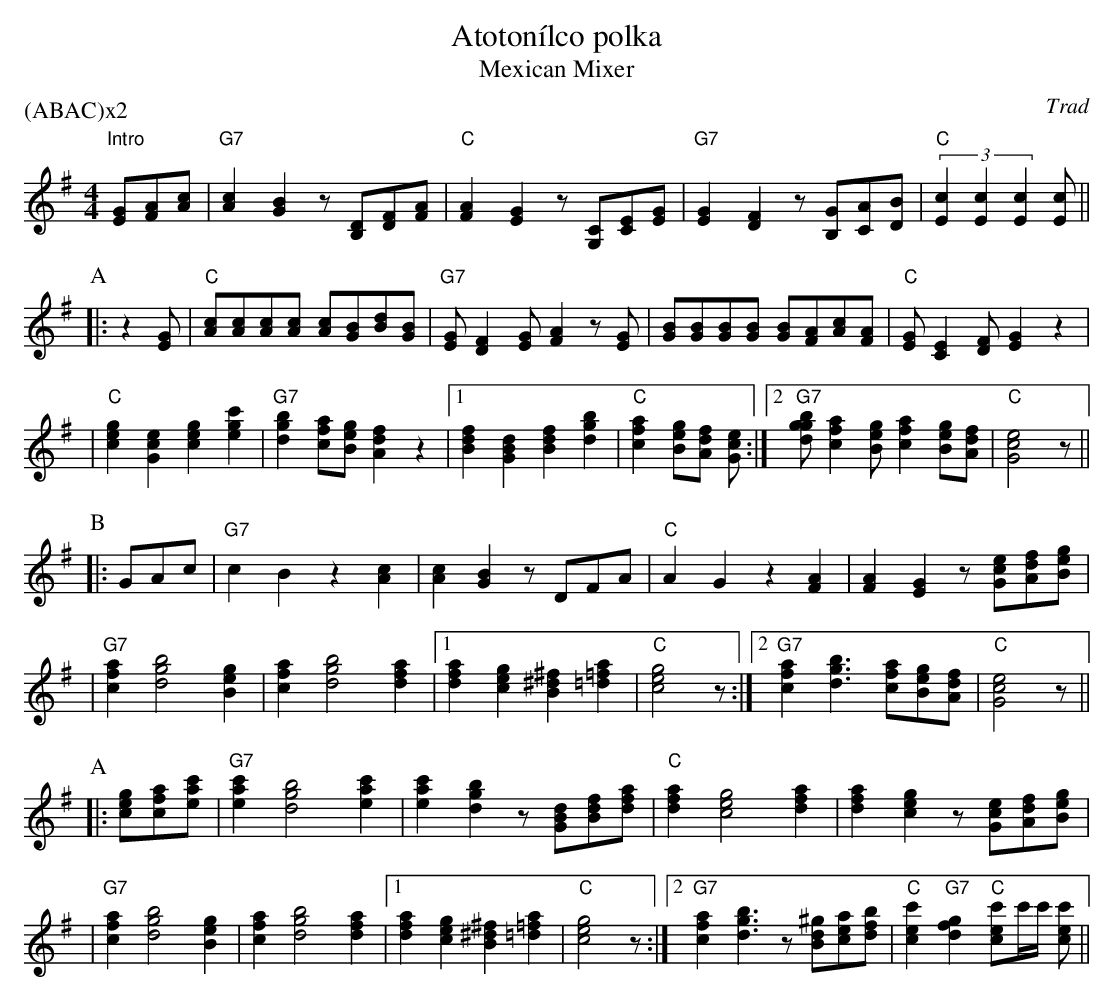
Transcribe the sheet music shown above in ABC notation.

X:1
T: Atoton\'ilco polka
T: Mexican Mixer
C: Trad
M: 4/4
L: 1/8
P: (ABAC)x2
K: G
"Intro"\
[GE][AF][cA] \
| "G7"[c2A2][B2G2] z[DB,][FD][AF] \
| "C"[A2F2][G2E2] z[CG,][EC][GE] \
| "G7"[G2E2][F2D2] z[GB,][AC][BD] \
| "C"(3[c2E2][c2E2][c2E2] [cE] ||
P: A
|: z2[GE] \
| "C"[cA][cA][cA][cA] [cA][BG][dB][BG] \
| "G7"[GE][F2D2][GE] [A2F2]z[GE] \
| [BG][BG][BG][BG] [BG][AF][cA][AF] \
| "C"[GE][E2C2][FD] [G2E2]z2 |
| "C"[g2e2c2][e2c2G2] [g2e2c2][c'2g2e2] \
| "G7"[b2g2d2][afc][geB] [f2d2A2]z2 \
|1 [f2d2B2][d2B2G2] [f2d2B2][b2g2d2] \
| "C"[a2f2c2][geB][fdA] [ecG] :|2 "G7"[bggd][a2f2c2][geB] [a2f2c2][geB][fdA] \
| "C"[e4c4G4] z ||
P: B
|: GAc \
| "G7"c2B2 z2[c2A2] \
| [c2A2][B2G2] zDFA \
| "C"A2G2 z2[A2F2] \
| [A2F2][G2E2] z[ecG][fdA][geB] |
| "G7"[a2f2c2] [b4g4d4] [g2e2B2] \
| [a2f2c2] [b4g4d4] [a2f2d2] \
|1 [a2f2d2][g2e2c2] [^f2^d2B2][a2=f2=d2] \
| "C"[g4e4c4]z :|2 "G7"[a2f2c2][b3g3d3] [afc][geB][fdA] \
| "C"[e4c4G4] z ||
P: A
P: C
|: [gec][afc][c'ae] \
| "G7"[c'2a2e2] [b4g4d4] [c'2a2e2] \
| [c'2a2e2][b2g2d2] z[dBG][fdB][afd] \
| "C"[a2f2d2] [g4e4c4] [a2f2d2] \
| [a2f2d2][g2e2c2] z[ecG][fdA][geB] |
| "G7"[a2f2c2] [b4g4d4] [g2e2B2] \
| [a2f2c2] [b4g4d4] [a2f2d2] \
|1 [a2f2d2][g2e2c2] [^f2^d2B2][a2=f2=d2] \
| "C"[g4e4c4]z :|2 "G7"[a2f2c2][b3g3d3] z[^gdB][aec][bfd] \
| "C"[c'2e2c2] "G7"[g2f2d2] "C"[c'ec]c'/c'/ [c'ec]  ||
